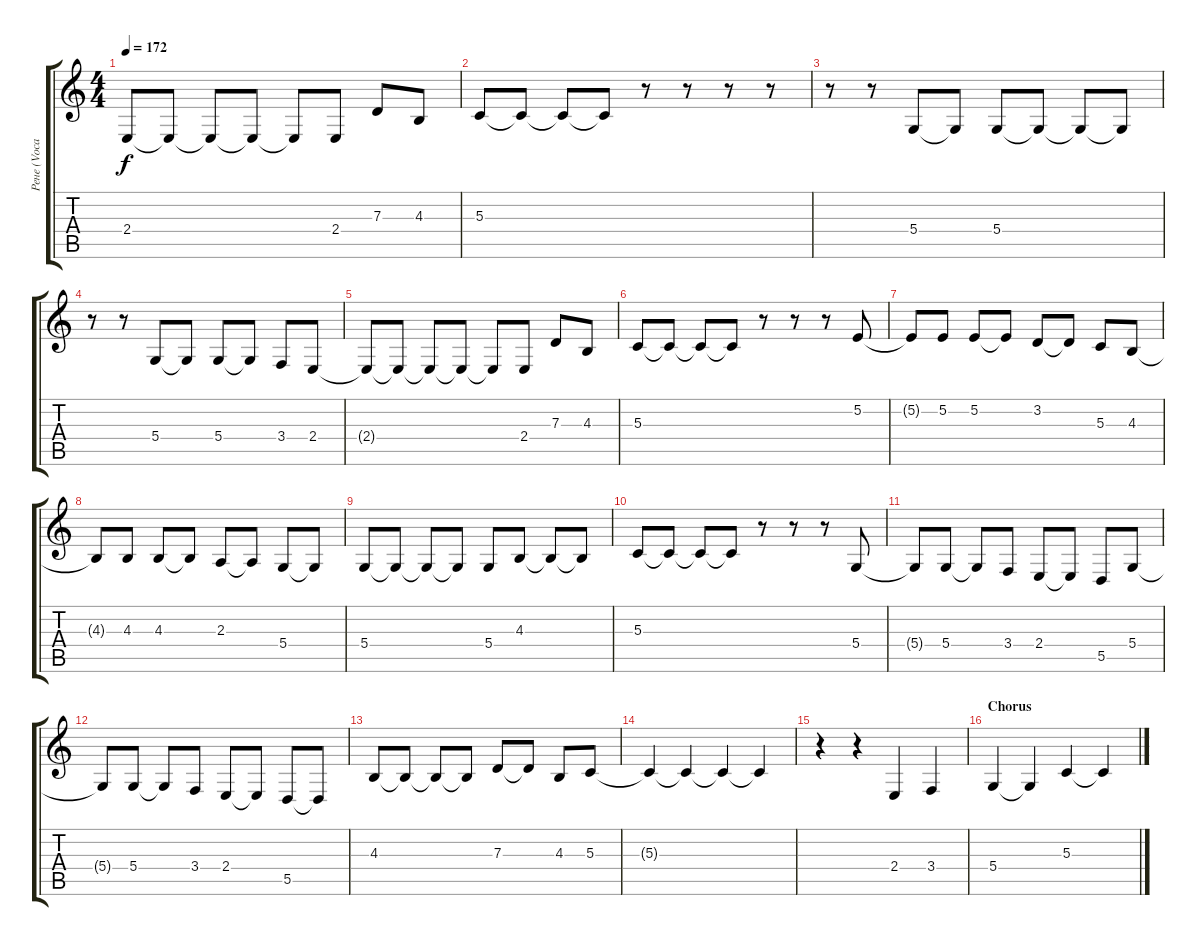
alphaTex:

\track ("Рене (Vocal 1)" "Рене (Voca") {instrument lead6voice}
\staff {score tabs}
\tuning (E4 B3 G3 D3 A2 E2) {hide}
\ts (4 4)
\tempo 172
\clef g2
\ks c
2.4{t}.8{dy f} 2.4{t}.8 2.4{t}.8 2.4{t}.8 2.4{t}.8 2.4.8 7.3.8 4.3.8 |
5.3.8 5.3{t}.8 5.3{t}.8 5.3{t}.8 r.8 r.8 r.8 r.8 |
r.8 r.8 5.4.8 5.4{t}.8 5.4.8 5.4{t}.8 5.4{t}.8 5.4{t}.8 |
r.8 r.8 5.4.8 5.4{t}.8 5.4.8 5.4{t}.8 3.4.8 2.4.8 |
2.4{t}.8 2.4{t}.8 2.4{t}.8 2.4{t}.8 2.4{t}.8 2.4.8 7.3.8 4.3.8 |
5.3.8 5.3{t}.8 5.3{t}.8 5.3{t}.8 r.8 r.8 r.8 5.2.8 |
5.2{t}.8 5.2.8 5.2.8 5.2{t}.8 3.2.8 3.2{t}.8 5.3.8 4.3.8 |
4.3{t}.8 4.3.8 4.3.8 4.3{t}.8 2.3.8 2.3{t}.8 5.4.8 5.4{t}.8 |
5.4.8 5.4{t}.8 5.4{t}.8 5.4{t}.8 5.4.8 4.3.8 4.3{t}.8 4.3{t}.8 |
5.3.8 5.3{t}.8 5.3{t}.8 5.3{t}.8 r.8 r.8 r.8 5.4.8 |
5.4{t}.8 5.4.8 5.4{t}.8 3.4.8 2.4.8 2.4{t}.8 5.5.8 5.4.8 |
5.4{t}.8 5.4.8 5.4{t}.8 3.4.8 2.4.8 2.4{t}.8 5.5.8 5.5{t}.8 |
4.3.8 4.3{t}.8 4.3{t}.8 4.3{t}.8 7.3.8 7.3{t}.8 4.3.8 5.3.8 |
5.3{t}.4 5.3{t}.4 5.3{t}.4 5.3{t}.4 |
r.4 r.4 2.4.4 3.4.4 |
\section ("" "Chorus")
5.4.4 5.4{t}.4 5.3.4 5.3{t}.4
